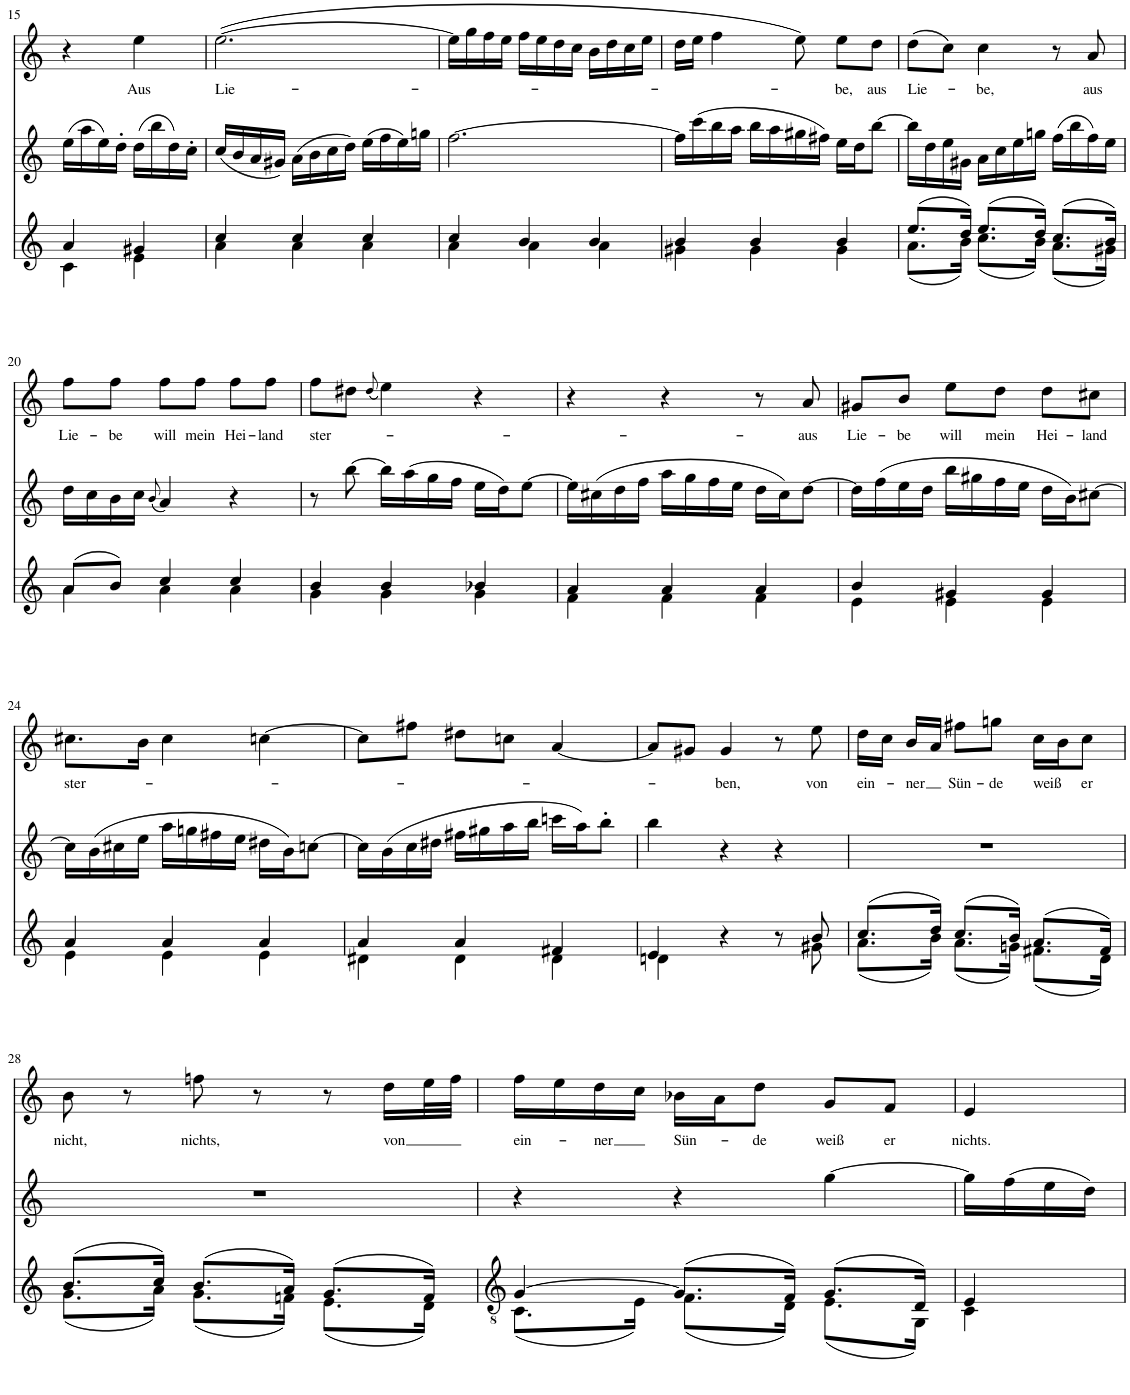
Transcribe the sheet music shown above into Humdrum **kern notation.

**kern	**kern	**kern	**text
*part3	*part2	*part1	*part1
*staff3	*staff2	*staff1	*staff1
*I"Piano	*I"P2	*I"P1	*
*I'Pno	*	*	*
!!LO:PB:g=z
*clefG2	*clefG2	*clefG2	*
*k[]	*k[]	*k[]	*
*M3/4	*M3/4	*M3/4	*
=15	=15	=15	=15
*^	*	*	*
4a/	4c\	(16ee\LL	4r	.
.	.	16aa\	.	.
.	.	16ee\)	.	.
.	.	16dd'\JJ	.	.
!	!	!	!	!LO:LY:b
4g#X/	4e\	(16dd\LL	4ee\	Aus
.	.	16bb\	.	.
.	.	16dd\)	.	.
.	.	16cc'\JJ	.	.
=16	=16	=16	=16	=16
!	!	!	!	!LO:LY:b
4cc/	4a\	(16cc/LL	([>2.ee\	Lie-
.	.	16b/	.	.
.	.	16a/	.	.
.	.	16g#X/JJ)	.	.
4cc/	4a\	(16a\LL	.	.
.	.	16b\	.	.
.	.	16cc\	.	.
.	.	16dd\JJ)	.	.
4cc/	4a\	(16ee\LL	.	.
.	.	16ff\	.	.
.	.	16ee\)	.	.
.	.	16ggn\JJ	.	.
=17	=17	=17	=17	=17
4cc/	4a\	[>2.ff\	16ee\LL]	.
.	.	.	16gg\	.
.	.	.	16ff\	.
.	.	.	16ee\JJ	.
4b/	4a\	.	16ff\LL	.
.	.	.	16ee\	.
.	.	.	16dd\	.
.	.	.	16cc\JJ	.
4b/	4a\	.	16b\LL	.
.	.	.	16dd\	.
.	.	.	16cc\	.
.	.	.	16ee\JJ	.
=18	=18	=18	=18	=18
4b/	4g#X\	16ff\LL]	16dd\LL	.
.	.	(16ccc\	16ee\JJ	.
.	.	16bb\	4ff\	.
.	.	16aa\JJ	.	.
4b/	4g#\	16bb\LL	.	.
.	.	16aa\	.	.
.	.	16gg#X\	8ee\)	.
.	.	16ff#X\JJ)	.	.
!	!	!	!	!LO:LY:b
4b/	4g#\	16ee\LL	8ee\L	-be,
.	.	16dd\J	.	.
!	!	!	!	!LO:LY:b
.	.	[>8bb\J	8dd\J	aus
=19	=19	=19	=19	=19
!	!	!	!	!LO:LY:b
(8.ee/L	(8.a\L	16bb\LL]	(8dd\L	Lie-
.	.	16dd\	.	.
.	.	16ee\	8cc\J)	.
16dd/Jk)	16b\Jk)	16g#X\JJ	.	.
!	!	!	!	!LO:LY:b
(8.ee/L	(8.cc\L	16a\LL	4cc\	-be,
.	.	16cc\	.	.
.	.	16ee\	.	.
16dd/Jk)	16b\Jk)	16ggn\JJ	.	.
(8.cc/L	(8.a\L	(16ff\LL	8r	.
.	.	16bb\	.	.
!	!	!	!	!LO:LY:b
.	.	16ff\)	8a/	aus
16b/Jk)	16g#X\Jk)	16ee\JJ	.	.
!!LO:LB:g=z
=20	=20	=20	=20	=20
!	!	!	!	!LO:LY:b
(8a/L	4a\	16dd\LL	8ff\L	Lie-
.	.	16cc\	.	.
!	!	!	!	!LO:LY:b
8b/J)	.	16b\	8ff\J	-be
.	.	16cc\JJ	.	.
.	.	(8qb/	.	.
!	!	!	!	!LO:LY:b
4cc/	4a\	4a/)	8ff\L	will
!	!	!	!	!LO:LY:b
.	.	.	8ff\J	mein
!	!	!	!	!LO:LY:b
4cc/	4a\	4r	8ff\L	Hei-
!	!	!	!	!LO:LY:b
.	.	.	8ff\J	-land
=21	=21	=21	=21	=21
!	!	!	!	!LO:LY:b
4b/	4g\	8r	8ff\L	ster-
.	.	[>8bb\	8dd#X\J	.
.	.	.	(8qdd#/	.
4b/	4g\	16bb\LL]	4ee\)	.
.	.	(16aa\	.	.
.	.	16gg\	.	.
.	.	16ff\JJ	.	.
4b-X/	4g\	16ee\LL	4r	.
.	.	16dd\J)	.	.
.	.	[>8ee\J	.	.
=22	=22	=22	=22	=22
4a/	4f\	16ee\LL]	4r	.
.	.	(16cc#X\	.	.
.	.	16dd\	.	.
.	.	16ff\JJ	.	.
4a/	4f\	16aa\LL	4r	.
.	.	16gg\	.	.
.	.	16ff\	.	.
.	.	16ee\JJ	.	.
4a/	4f\	16dd\LL	8r	.
.	.	16cc#\J)	.	.
!	!	!	!	!LO:LY:b
.	.	[>8dd\J	8a/	aus
=23	=23	=23	=23	=23
!	!	!	!	!LO:LY:b
4b/	4e\	16dd\LL]	8g#X/L	Lie-
.	.	(16ff\	.	.
!	!	!	!	!LO:LY:b
.	.	16ee\	8b/J	-be
.	.	16dd\JJ	.	.
!	!	!	!	!LO:LY:b
4g#X/	4e\	16bb\LL	8ee\L	will
.	.	16gg#X\	.	.
!	!	!	!	!LO:LY:b
.	.	16ff\	8dd\J	mein
.	.	16ee\JJ	.	.
!	!	!	!	!LO:LY:b
4g#/	4e\	16dd\LL	8dd\L	Hei-
.	.	16b\J)	.	.
!	!	!	!	!LO:LY:b
.	.	[>8cc#X\J	8cc#X\J	-land
!!LO:LB:g=z
=24	=24	=24	=24	=24
!	!	!	!	!LO:LY:b
4a/	4e\	16cc#\LL]	8.cc#X\L	ster-
.	.	(16b\	.	.
.	.	16cc#X\	.	.
.	.	16ee\JJ	16b\Jk	.
4a/	4e\	16aa\LL	4cc#\	.
.	.	16ggn\	.	.
.	.	16ff#X\	.	.
.	.	16ee\JJ	.	.
4a/	4e\	16dd#X\LL	[>4ccn\	.
.	.	16b\J)	.	.
.	.	[>8ccn\J	.	.
=25	=25	=25	=25	=25
4a/	4d#X\	16cc\LL]	8cc\L]	.
.	.	(16b\	.	.
.	.	16cc\	8ff#X\J	.
.	.	16dd#X\JJ	.	.
4a/	4d#\	16ff#X\LL	8dd#X\L	.
.	.	16gg#X\	.	.
.	.	16aa\	8ccn\J	.
.	.	16bb\JJ	.	.
4f#X/	4d#\	16cccn\LL	[<4a/	.
.	.	16aa\J)	.	.
.	.	8bb'\J	.	.
=26	=26	=26	=26	=26
4e/	4dn\	4bb\	8a/L]	.
.	.	.	8g#X/J	.
!	!	!	!	!LO:LY:b
4r	4ryy	4r	4g#/	-ben,
8r	8ryy	4r	8r	.
!	!	!	!	!LO:LY:b
8b/	8g#X\	.	8ee\	von
=27	=27	=27	=27	=27
!	!	!	!	!LO:LY:b
(8.cc/L	(8.a\L	2.r	16dd\LL	ein-
.	.	.	16cc\JJ	.
!	!	!	!	!LO:LY:b
.	.	.	16b/LL	-ner
16dd/Jk)	16b\Jk)	.	16a/JJ	.
!	!	!	!	!LO:LY:b
(8.cc/L	(8.a\L	.	8ff#X\L	Sün-
!	!	!	!	!LO:LY:b
.	.	.	8ggn\J	-de
16b/Jk)	16gn\Jk)	.	.	.
!	!	!	!	!LO:LY:b
(8.a/L	(8.f#X\L	.	16cc\LL	weiß
.	.	.	16b\J	.
!	!	!	!	!LO:LY:b
.	.	.	8cc\J	er
16f#/Jk)	16d\Jk)	.	.	.
!!LO:LB:g=z
=28	=28	=28	=28	=28
!	!	!	!	!LO:LY:b
(8.b/L	(8.g\L	2.r	8b\	nicht,
.	.	.	8r	.
16cc/Jk)	16a\Jk)	.	.	.
!	!	!	!	!LO:LY:b
(8.b/L	(8.g\L	.	8ffn\	nichts,
.	.	.	8r	.
16a/Jk)	16fn\Jk)	.	.	.
(8.g/L	(8.e\L	.	8r	.
!	!	!	!	!LO:LY:b
.	.	.	16dd\LL	von
16f/Jk)	16d\Jk)	.	32ee\L	.
.	.	.	32ff\JJJ	.
=29	=29	=29	=29	=29
!	!	!	!	!LO:LY:b
[>4G/	(8.C\L	4r	16ff\LL	ein-
.	.	.	16ee\	.
!	!	!	!	!LO:LY:b
.	.	.	16dd\	-ner
.	16E\Jk)	.	16cc\JJ	.
!	!	!	!	!LO:LY:b
(8.G/L]	(8.F\L	4r	16b-X\LL	Sün-
.	.	.	16a\J	.
!	!	!	!	!LO:LY:b
.	.	.	8dd\J	-de
16F/Jk)	16D\Jk)	.	.	.
!	!	!	!	!LO:LY:b
(8.G/L	(8.E\L	[>4gg\	8g/L	weiß
!	!	!	!	!LO:LY:b
.	.	.	8f/J	er
16D/Jk)	16GG\Jk)	.	.	.
=30	=30	=30	=30	=30
!	!	!	!	!LO:LY:b
4E/	4C\	16gg\LL]	4e/	nichts.
.	.	(16ff\	.	.
.	.	16ee\	.	.
.	.	16dd\JJ)	.	.
*v	*v	*	*	*
=	=	=	=
*-	*-	*-	*-
